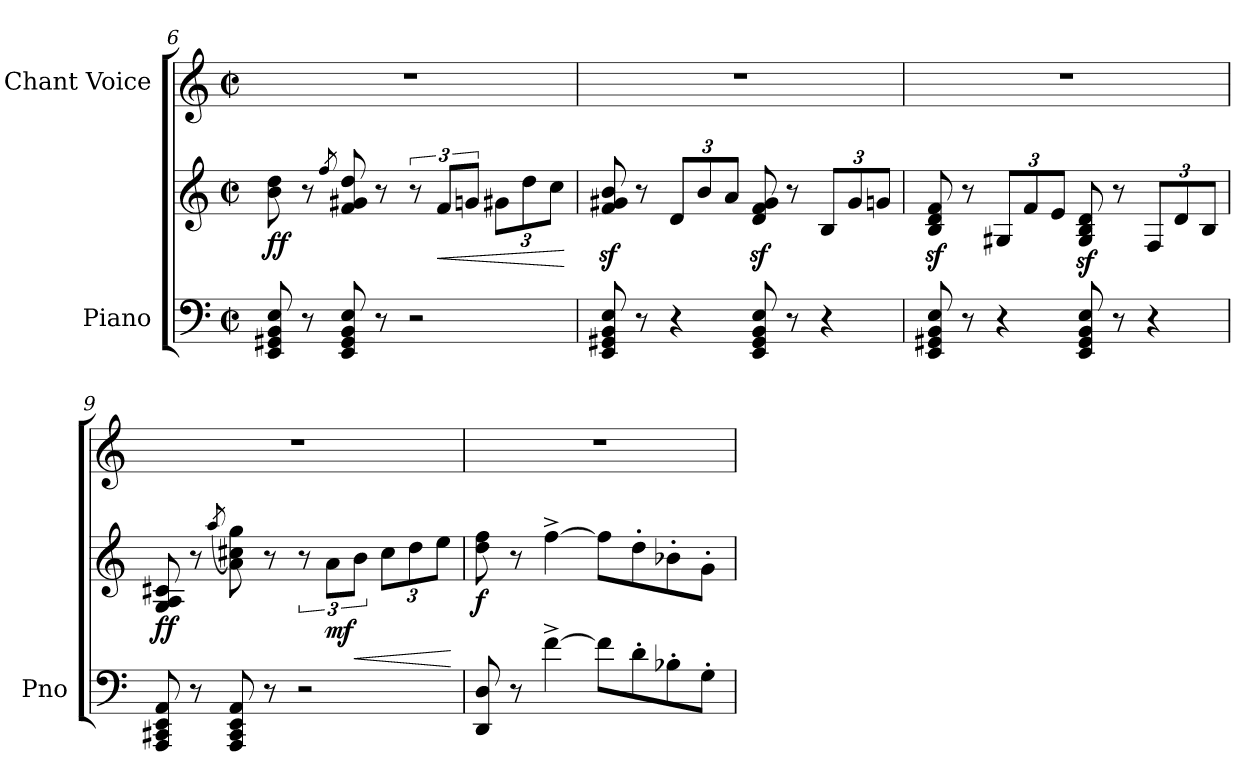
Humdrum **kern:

**kern	**kern	**dynam	**kern
*part2	*part2	*part2	*part1
*staff3	*staff2	*staff2/3	*staff1
*I"Piano	*	*	*I"Chant Voice
*I'Pno	*	*	*
*clefF4	*clefG2	*	*clefG2
*k[]	*k[]	*	*k[]
*M2/2	*M2/2	*	*M2/2
*met(c|)	*met(c|)	*	*met(c|)
=6	=6	=6	=6
!	!	!LO:DY:b	!
8EE/ 8GG#X/ 8BB/ 8E/	8b\ 8dd\	ff	1r
8r	8r	.	.
.	8qff/	.	.
8EE/ 8GG#/ 8BB/ 8E/	8f/ 8g#X/ 8dd/	.	.
8r	8r	.	.
2r	12r	.	.
!	!	!LO:HP:b	!
.	12f/L	<	.
.	12gn/J	.	.
.	12g#X\L	.	.
.	12dd\	.	.
.	12cc\J	.	.
.	.	[	.
=7	=7	=7	=7
8EE/ 8GG#X/ 8BB/ 8E/	8f/z< 8g#X/z< 8b/z<	.	1r
8r	8r	.	.
*	*Xbrackettup	*	*
4r	12d/L	.	.
.	12b/	.	.
.	12a/J	.	.
8EE/ 8GG#/ 8BB/ 8E/	8d/z< 8f/z< 8g#/z<	.	.
8r	8r	.	.
4r	12B/L	.	.
.	12g#/	.	.
.	12gn/J	.	.
=8	=8	=8	=8
8EE/ 8GG#X/ 8BB/ 8E/	8B/z< 8d/z< 8f/z<	.	1r
8r	8r	.	.
4r	12G#X/L	.	.
.	12f/	.	.
.	12e/J	.	.
8EE/ 8GG#/ 8BB/ 8E/	8G#/z< 8B/z< 8d/z<	.	.
8r	8r	.	.
4r	12F/L	.	.
.	12d/	.	.
.	12B/J	.	.
=9	=9	=9	=9
!	!	!LO:DY:b	!
8AAA/ 8CC#X/ 8EE/ 8AA/	8G/ 8A/ 8c#X/	ff	1r
8r	8r	.	.
.	(8qaa/	.	.
8AAA/ 8CC#/ 8EE/ 8AA/	8a\ 8cc#X\ 8gg\)	.	.
8r	8r	.	.
*	*brackettup	*	*
2r	12r	.	.
!	!	!LO:DY:b	!
.	12a\L	mf	.
!	!	!LO:HP:b	!
.	12b\J	<	.
.	12cc#\L	.	.
.	12dd\	.	.
.	12ee\J	.	.
.	.	[	.
=10	=10	=10	=10
!	!	!LO:DY:b	!
8DD/ 8D/	8dd\ 8ff\	f	1r
8r	8r	.	.
[4f^\	[4ff^\	.	.
8f\L]	8ff\L]	.	.
8d'\	8dd'\	.	.
8B-X'\	8b-X'\	.	.
8G'\J	8g'\J	.	.
=	=	=	=
*-	*-	*-	*-
